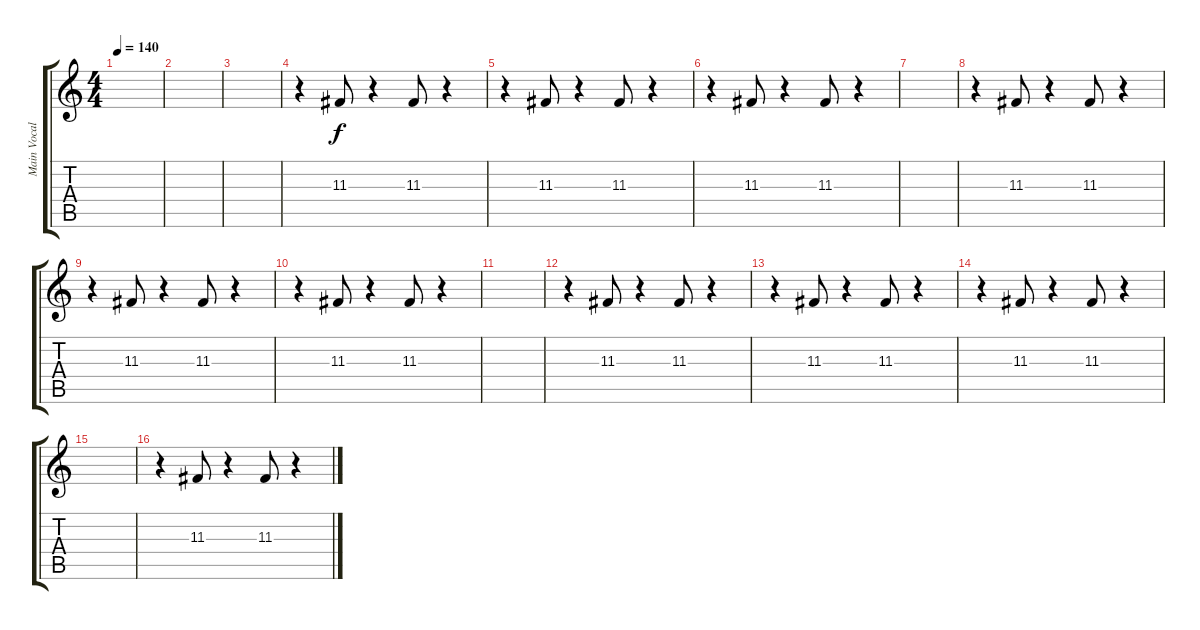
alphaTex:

\track ("Main Vocal" "Main Vocal") {instrument oboe}
\staff {score tabs}
\tuning (E4 B3 G3 D3 A2 E2) {hide}
\ts (4 4)
\tempo 140
\clef g2
\ks c
|
|
|
r.4{instrument oboe} 11.3.8{dy f} r.4 11.3.8 r.4 |
r.4 11.3.8 r.4 11.3.8 r.4 |
r.4 11.3.8 r.4 11.3.8 r.4 |
|
r.4 11.3.8 r.4 11.3.8 r.4 |
r.4 11.3.8 r.4 11.3.8 r.4 |
r.4 11.3.8 r.4 11.3.8 r.4 |
|
r.4{instrument oboe} 11.3.8 r.4 11.3.8 r.4 |
r.4 11.3.8 r.4 11.3.8 r.4 |
r.4 11.3.8 r.4 11.3.8 r.4 |
|
r.4 11.3.8 r.4 11.3.8 r.4
